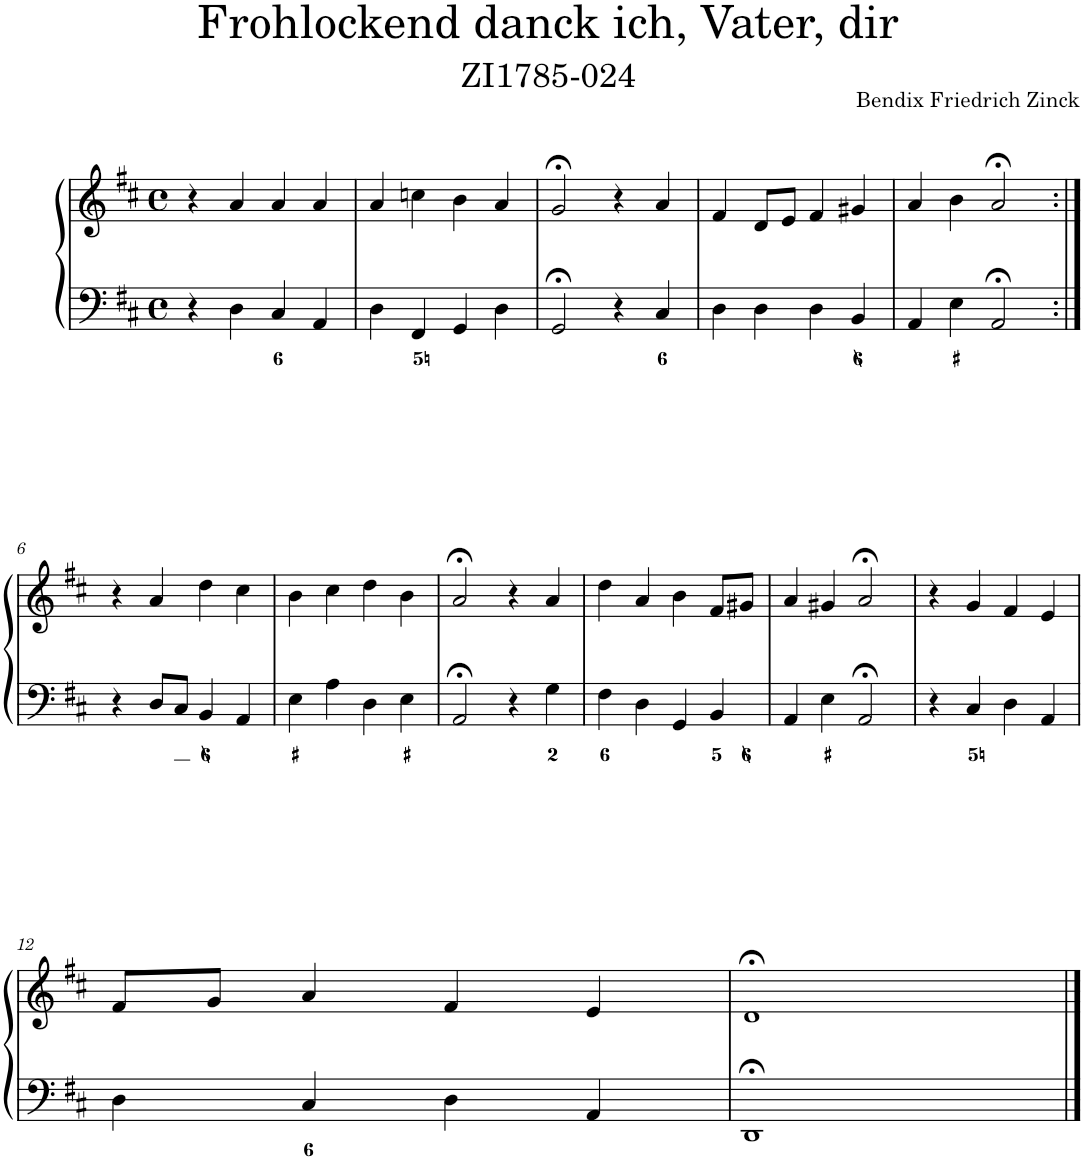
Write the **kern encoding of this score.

**kern	**kern
*part1	*part1
*staff2	*staff1
*I"Piano	*
*I'Pno.	*
*clefF4	*clefG2
*k[f#c#]	*k[f#c#]
*M4/4	*M4/4
*met(c)	*met(c)
=1	=1
4r	4r
4D\	4a/
4C#/	4a/
4AA/	4a/
=2	=2
4D\	4a/
4FF#/	4ccn\
4GG/	4b\
4D\	4a/
=3	=3
2GG;</	2g;</
4r	4r
4C#/	4a/
=4	=4
4D\	4f#/
4D\	8d/L
.	8e/J
4D\	4f#/
4BB/	4g#X/
=5	=5
4AA/	4a/
4E\	4b\
2AA;</	2a;</
!!LO:LB:g=z
=6:|!	=6:|!
4r	4r
8D/L	4a/
8C#/J	.
4BB/	4dd\
4AA/	4cc#\
=7	=7
4E\	4b\
4A\	4cc#\
4D\	4dd\
4E\	4b\
=8	=8
2AA;</	2a;</
4r	4r
4G\	4a/
=9	=9
4F#\	4dd\
4D\	4a/
4GG/	4b\
4BB/	8f#/L
.	8g#X/J
=10	=10
4AA/	4a/
4E\	4g#X/
2AA;</	2a;</
=11	=11
4r	4r
4C#/	4g/
4D\	4f#/
4AA/	4e/
!!LO:LB:g=z
=12	=12
4D\	8f#/L
.	8g/J
4C#/	4a/
4D\	4f#/
4AA/	4e/
=13	=13
1DD;<	1d;<
==	==
*-	*-
